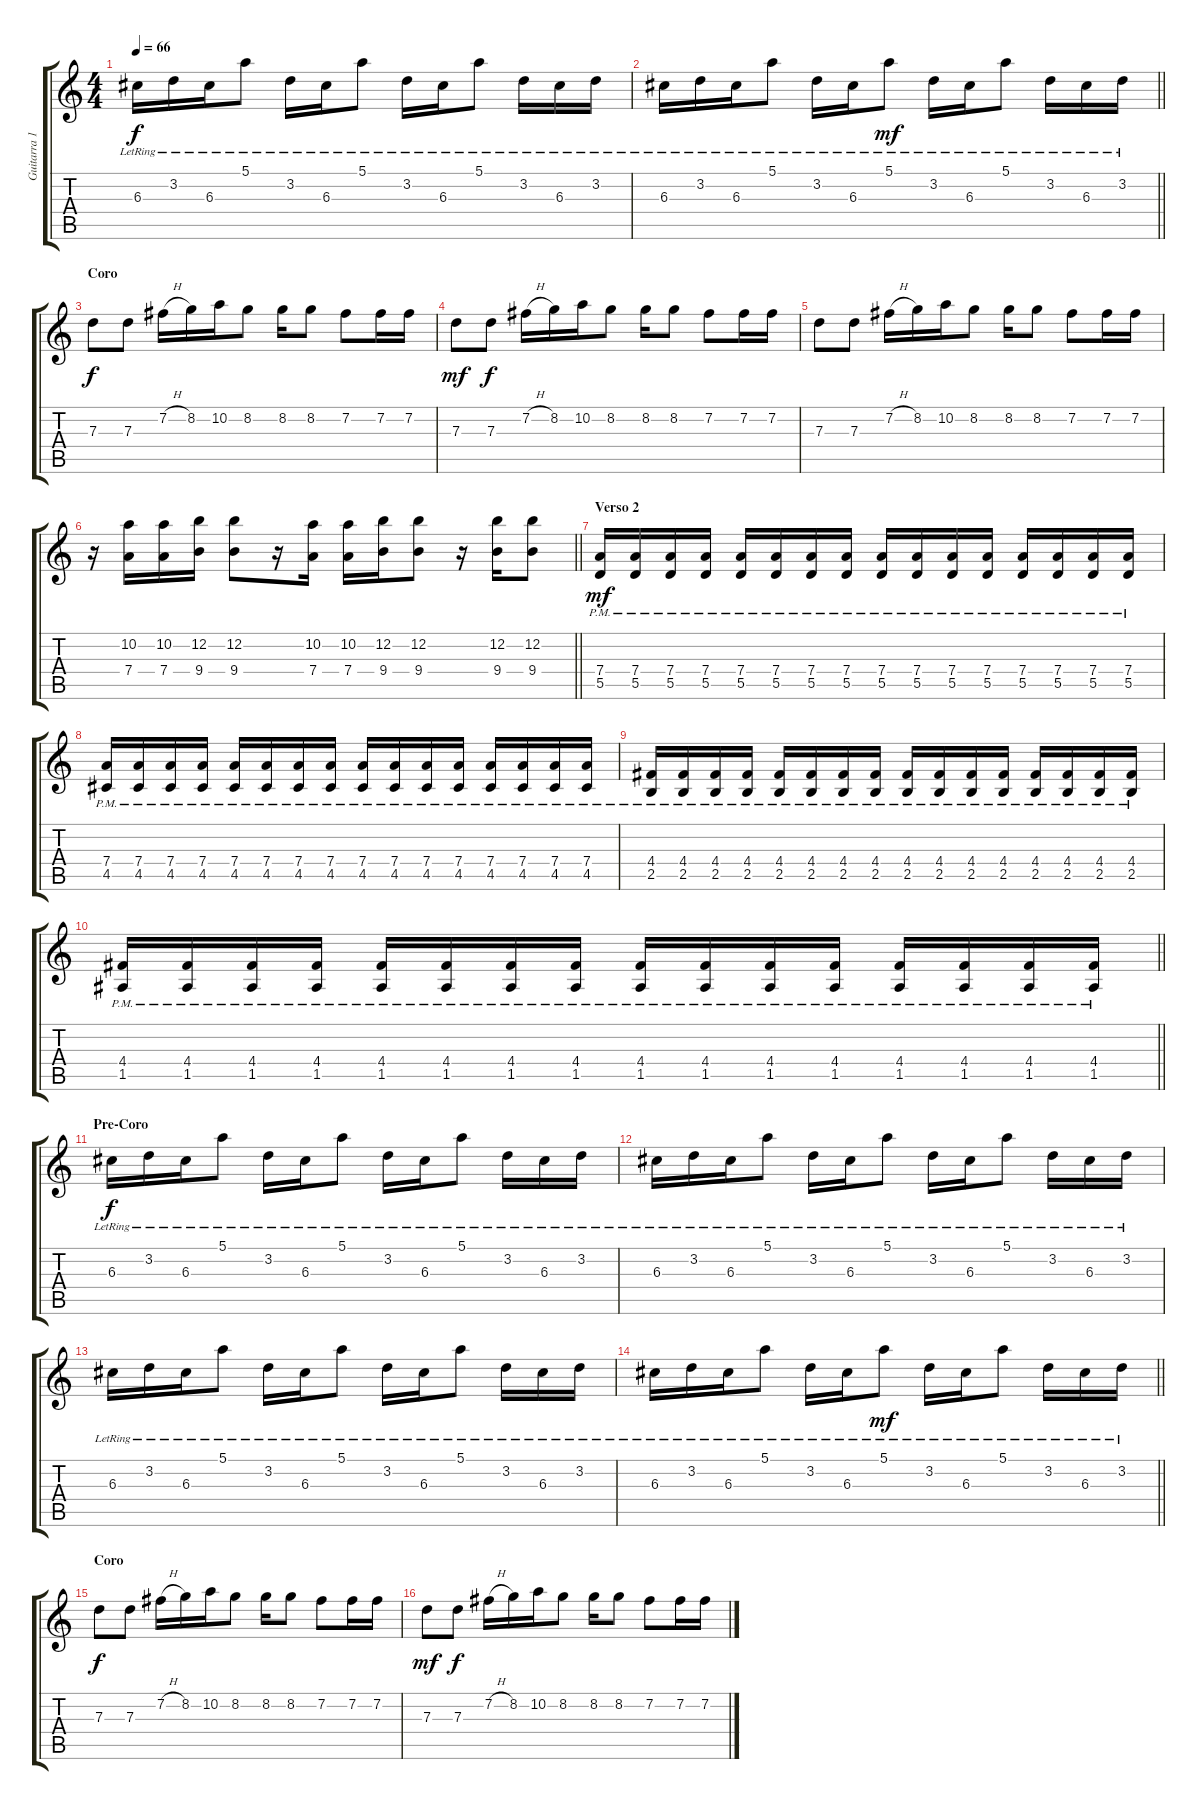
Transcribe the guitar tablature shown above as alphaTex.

\track ("Guitarra 1" "Guitarra 1") {instrument distortionguitar}
\staff {score tabs}
\tuning (E4 B3 G3 D3 A2 E2) {hide}
\ts (4 4)
\tempo 66
\clef g2
\ks c
6.3{lr}.16{dy f} 3.2{lr}.16 6.3{lr}.16 5.1{lr}.8 3.2{lr}.16 6.3{lr}.16 5.1{lr}.8 3.2{lr}.16 6.3{lr}.16 5.1{lr}.8 3.2{lr}.16 6.3{lr}.16 3.2{lr}.16 |
\barLineRight lightlight
6.3{lr}.16 3.2{lr}.16 6.3{lr}.16 5.1{lr}.8 3.2{lr}.16 6.3{lr}.16 5.1{lr}.8{dy mf} 3.2{lr}.16 6.3{lr}.16 5.1{lr}.8 3.2{lr}.16 6.3{lr}.16 3.2{lr}.16 |
\section ("" "Coro")
7.3.8{dy f instrument distortionguitar} 7.3.8 7.2{h}.16 8.2.16 10.2.16 8.2.8 8.2.16 8.2.8 7.2.8 7.2.16 7.2.16 |
7.3.8{dy mf} 7.3.8{dy f} 7.2{h}.16 8.2.16 10.2.16 8.2.8 8.2.16 8.2.8 7.2.8 7.2.16 7.2.16 |
7.3.8 7.3.8 7.2{h}.16 8.2.16 10.2.16 8.2.8 8.2.16 8.2.8 7.2.8 7.2.16 7.2.16 |
\barLineRight lightlight
r.16 (10.2 7.4).16 (10.2 7.4).16 (12.2 9.4).16 (12.2 9.4).8 r.16 (10.2 7.4).16 (10.2 7.4).16 (12.2 9.4).16 (12.2 9.4).8 r.16 (12.2 9.4).16 (12.2 9.4).8 |
\section ("" "Verso 2")
(7.4{pm} 5.5{pm}).16{dy mf instrument overdrivenguitar} (7.4{pm} 5.5{pm}).16 (7.4{pm} 5.5{pm}).16 (7.4{pm} 5.5{pm}).16 (7.4{pm} 5.5{pm}).16 (7.4{pm} 5.5{pm}).16 (7.4{pm} 5.5{pm}).16 (7.4{pm} 5.5{pm}).16 (7.4{pm} 5.5{pm}).16 (7.4{pm} 5.5{pm}).16 (7.4{pm} 5.5{pm}).16 (7.4{pm} 5.5{pm}).16 (7.4{pm} 5.5{pm}).16 (7.4{pm} 5.5{pm}).16 (7.4{pm} 5.5{pm}).16 (7.4{pm} 5.5{pm}).16 |
(7.4{pm} 4.5{pm}).16 (7.4{pm} 4.5{pm}).16 (7.4{pm} 4.5{pm}).16 (7.4{pm} 4.5{pm}).16 (7.4{pm} 4.5{pm}).16 (7.4{pm} 4.5{pm}).16 (7.4{pm} 4.5{pm}).16 (7.4{pm} 4.5{pm}).16 (7.4{pm} 4.5{pm}).16 (7.4{pm} 4.5{pm}).16 (7.4{pm} 4.5{pm}).16 (7.4{pm} 4.5{pm}).16 (7.4{pm} 4.5{pm}).16 (7.4{pm} 4.5{pm}).16 (7.4{pm} 4.5{pm}).16 (7.4{pm} 4.5{pm}).16 |
(4.4{pm} 2.5{pm}).16 (4.4{pm} 2.5{pm}).16 (4.4{pm} 2.5{pm}).16 (4.4{pm} 2.5{pm}).16 (4.4{pm} 2.5{pm}).16 (4.4{pm} 2.5{pm}).16 (4.4{pm} 2.5{pm}).16 (4.4{pm} 2.5{pm}).16 (4.4{pm} 2.5{pm}).16 (4.4{pm} 2.5{pm}).16 (4.4{pm} 2.5{pm}).16 (4.4{pm} 2.5{pm}).16 (4.4{pm} 2.5{pm}).16 (4.4{pm} 2.5{pm}).16 (4.4{pm} 2.5{pm}).16 (4.4{pm} 2.5{pm}).16 |
\barLineRight lightlight
(4.4{pm} 1.5{pm}).16 (4.4{pm} 1.5{pm}).16 (4.4{pm} 1.5{pm}).16 (4.4{pm} 1.5{pm}).16 (4.4{pm} 1.5{pm}).16 (4.4{pm} 1.5{pm}).16 (4.4{pm} 1.5{pm}).16 (4.4{pm} 1.5{pm}).16 (4.4{pm} 1.5{pm}).16 (4.4{pm} 1.5{pm}).16 (4.4{pm} 1.5{pm}).16 (4.4{pm} 1.5{pm}).16 (4.4{pm} 1.5{pm}).16 (4.4{pm} 1.5{pm}).16 (4.4{pm} 1.5{pm}).16 (4.4{pm} 1.5{pm}).16 |
\section ("" "Pre-Coro")
6.3{lr}.16{dy f} 3.2{lr}.16 6.3{lr}.16 5.1{lr}.8 3.2{lr}.16 6.3{lr}.16 5.1{lr}.8 3.2{lr}.16 6.3{lr}.16 5.1{lr}.8 3.2{lr}.16 6.3{lr}.16 3.2{lr}.16 |
6.3{lr}.16 3.2{lr}.16 6.3{lr}.16 5.1{lr}.8 3.2{lr}.16 6.3{lr}.16 5.1{lr}.8 3.2{lr}.16 6.3{lr}.16 5.1{lr}.8 3.2{lr}.16 6.3{lr}.16 3.2{lr}.16 |
6.3{lr}.16 3.2{lr}.16 6.3{lr}.16 5.1{lr}.8 3.2{lr}.16 6.3{lr}.16 5.1{lr}.8 3.2{lr}.16 6.3{lr}.16 5.1{lr}.8 3.2{lr}.16 6.3{lr}.16 3.2{lr}.16 |
\barLineRight lightlight
6.3{lr}.16 3.2{lr}.16 6.3{lr}.16 5.1{lr}.8 3.2{lr}.16 6.3{lr}.16 5.1{lr}.8{dy mf} 3.2{lr}.16 6.3{lr}.16 5.1{lr}.8 3.2{lr}.16 6.3{lr}.16 3.2{lr}.16 |
\section ("" "Coro")
7.3.8{dy f instrument distortionguitar} 7.3.8 7.2{h}.16 8.2.16 10.2.16 8.2.8 8.2.16 8.2.8 7.2.8 7.2.16 7.2.16 |
7.3.8{dy mf} 7.3.8{dy f} 7.2{h}.16 8.2.16 10.2.16 8.2.8 8.2.16 8.2.8 7.2.8 7.2.16 7.2.16
